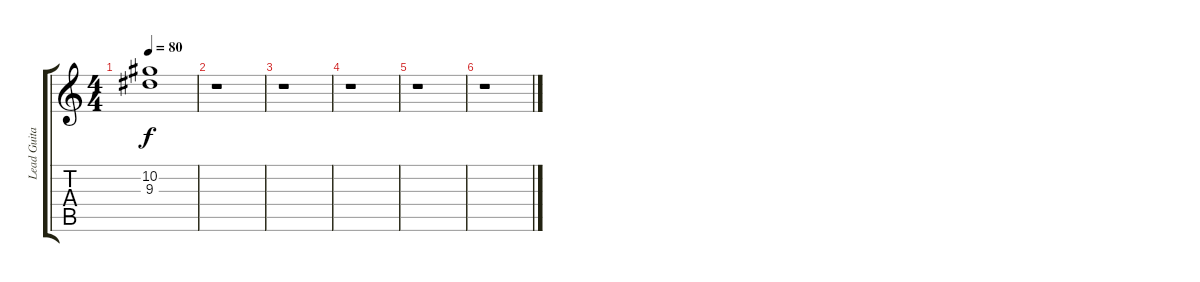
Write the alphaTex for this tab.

\track ("Lead Guitar " "Lead Guita") {instrument distortionguitar}
\staff {score tabs}
\tuning (Eb4 Bb3 Gb3 Db3 Ab2 Eb2) {hide}
\ts (4 4)
\tempo 80
\clef g2
\ks c
(10.2{t} 9.3{t}).1{dy f volume 5} |
r.1 |
r.1 |
r.1 |
r.1 |
r.1
